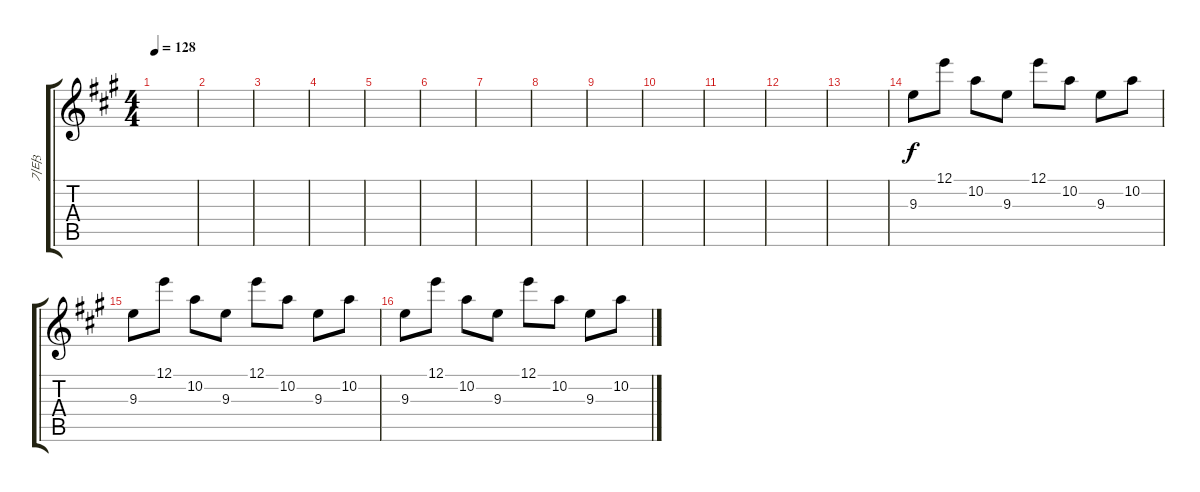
\track ("기타3" "기타3") {instrument acousticguitarsteel}
\staff {score tabs}
\tuning (E4 B3 G3 D3 A2 E2) {hide}
\ts (4 4)
\tempo 128
\clef g2
\ks a
|
|
|
|
|
|
|
|
|
|
|
|
|
9.3.8 12.1.8 10.2.8 9.3.8 12.1.8 10.2.8 9.3.8 10.2.8 |
9.3.8 12.1.8 10.2.8 9.3.8 12.1.8 10.2.8 9.3.8 10.2.8 |
9.3.8 12.1.8 10.2.8 9.3.8 12.1.8 10.2.8 9.3.8 10.2.8
